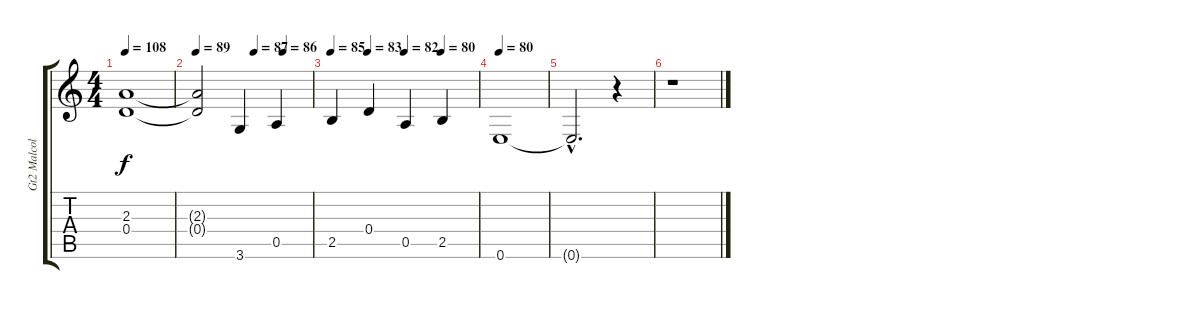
\track ("Gt2 Malcolm" "Gt2 Malcol") {instrument overdrivenguitar}
\staff {score tabs}
\tuning (E4 B3 G3 D3 A2 E2) {hide}
\ts (4 4)
\tempo 108
\clef g2
\ks c
(2.3{t} 0.4{t}).1{dy f} |
\tempo 89
\tempo (87 0.5)
\tempo (86 0.75)
(2.3{t} 0.4{t}).2 3.6.4 0.5.4 |
\tempo 85
\tempo (83 0.25)
\tempo (82 0.5)
\tempo (80 0.75)
2.5.4 0.4.4 0.5.4 2.5.4 |
\tempo 80
0.6.1 |
0.6{hac t}.2{d} r.4 |
r.1
